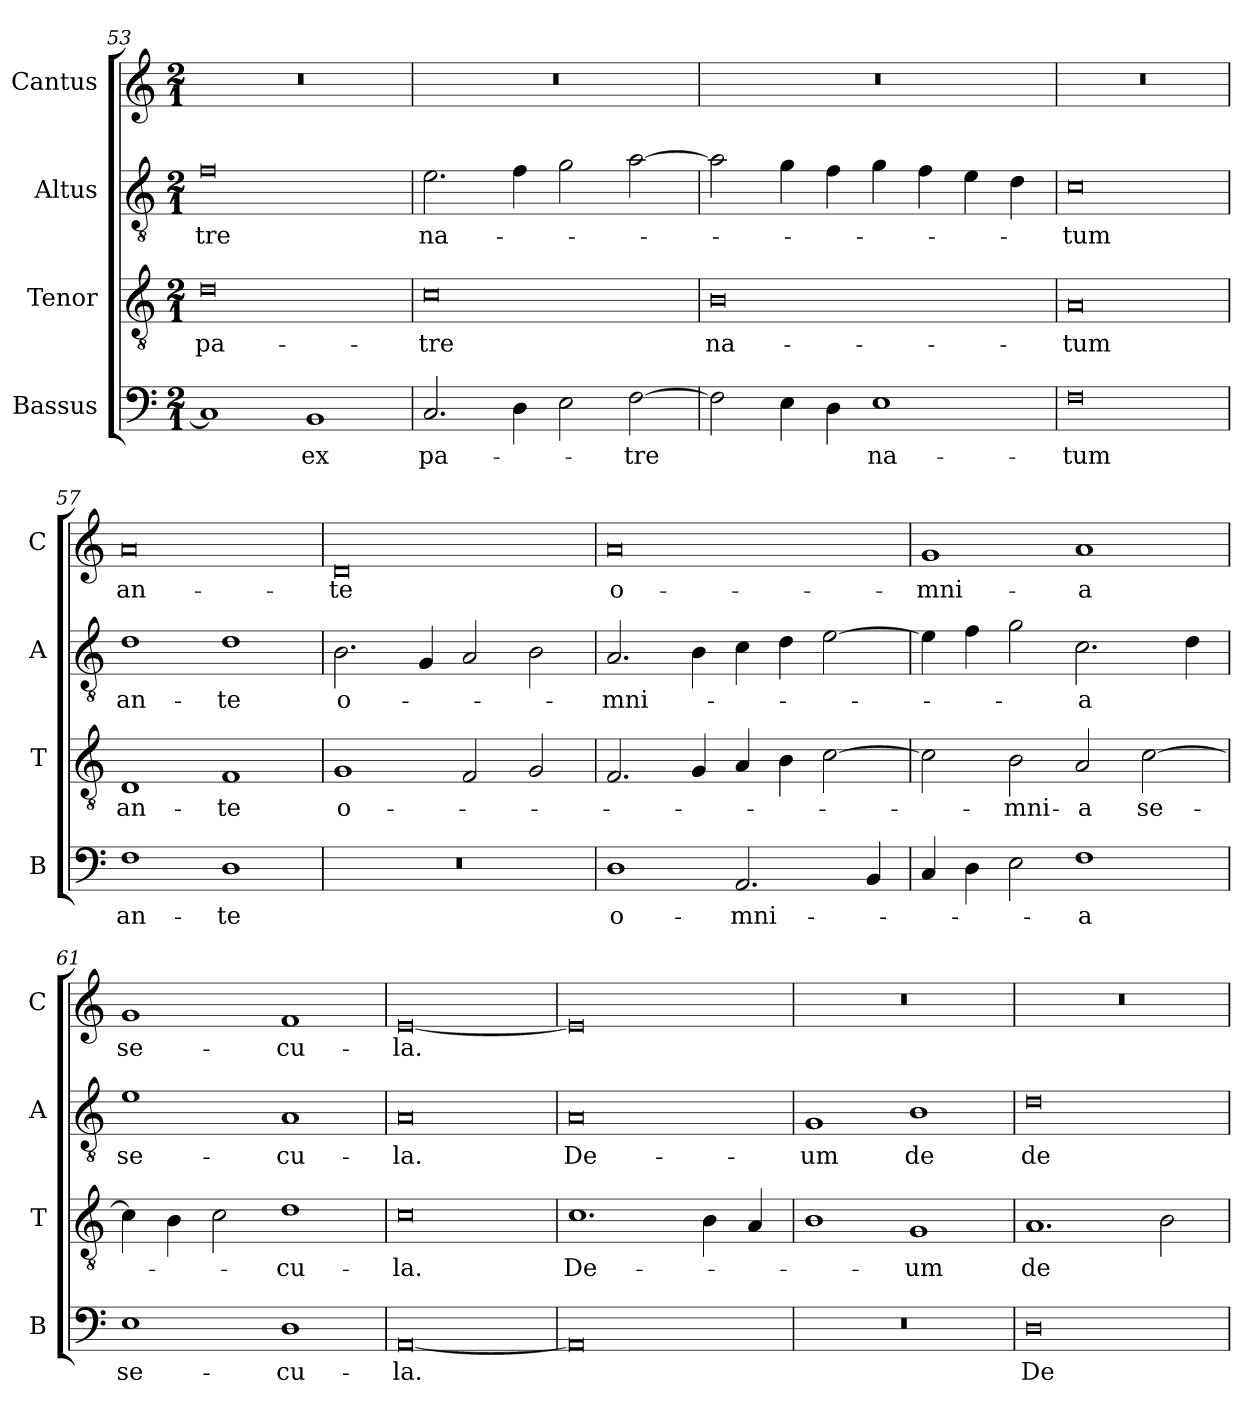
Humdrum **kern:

**kern	**text	**kern	**text	**kern	**text	**kern	**text
*part4	*part4	*part3	*part3	*part2	*part2	*part1	*part1
*staff4	*staff4	*staff3	*staff3	*staff2	*staff2	*staff1	*staff1
*I"Bassus	*	*I"Tenor	*	*I"Altus	*	*I"Cantus	*
*I'B	*	*I'T	*	*I'A	*	*I'C	*
*clefF4	*	*clefGv2	*	*clefGv2	*	*clefG2	*
*k[]	*	*k[]	*	*k[]	*	*k[]	*
*M2/1	*	*M2/1	*	*M2/1	*	*M2/1	*
=53	=53	=53	=53	=53	=53	=53	=53
1C]	.	0d	pa-	0f	-tre	0r	.
1BB	ex	.	.	.	.	.	.
=54	=54	=54	=54	=54	=54	=54	=54
!	!	!	!	!	!LO:LY:i	!	!
2.C	pa-	0c	-tre	2.e	na-	0r	.
4D	.	.	.	4f	.	.	.
2E	.	.	.	2g	.	.	.
[2F	-tre	.	.	[2a	.	.	.
=55	=55	=55	=55	=55	=55	=55	=55
2F]	.	0B	na-	2a]	.	0r	.
4E	.	.	.	4g	.	.	.
4D	.	.	.	4f	.	.	.
!	!LO:LY:i	!	!	!	!	!	!
1E	na-	.	.	4g	.	.	.
.	.	.	.	4f	.	.	.
.	.	.	.	4e	.	.	.
.	.	.	.	4d	.	.	.
=56	=56	=56	=56	=56	=56	=56	=56
!	!LO:LY:i	!	!	!	!LO:LY:i	!	!
0F	-tum	0A	-tum	0c	-tum	0r	.
=57	=57	=57	=57	=57	=57	=57	=57
!	!LO:LY:i	!	!LO:LY:i	!	!LO:LY:i	!	!
1F	an-	1D	an-	1d	an-	0a	an-
!	!LO:LY:i	!	!LO:LY:i	!	!LO:LY:i	!	!
1D	-te	1F	-te	1d	-te	.	.
=58	=58	=58	=58	=58	=58	=58	=58
!	!	!	!LO:LY:i	!	!LO:LY:i	!	!
0r	.	1G	o-	2.B	o-	0d	-te
.	.	.	.	4G	.	.	.
.	.	2F	.	2A	.	.	.
.	.	2G	.	2B	.	.	.
=59	=59	=59	=59	=59	=59	=59	=59
!	!LO:LY:i	!	!	!	!LO:LY:i	!	!
1D	o-	2.F	.	2.A	-mni-	0a	o-
.	.	4G	.	4B	.	.	.
!	!LO:LY:i	!	!	!	!	!	!
2.AA	-mni-	4A	.	4c	.	.	.
.	.	4B	.	4d	.	.	.
.	.	[2c	.	[2e	.	.	.
4BB	.	.	.	.	.	.	.
=60	=60	=60	=60	=60	=60	=60	=60
4C	.	2c]	.	4e]	.	1g	-mni-
4D	.	.	.	4f	.	.	.
!	!	!	!LO:LY:i	!	!	!	!
2E	.	2B	-mni-	2g	.	.	.
!	!LO:LY:i	!	!LO:LY:i	!	!LO:LY:i	!	!
1F	-a	2A	-a	2.c	-a	1a	-a
!	!	!	!LO:LY:i	!	!	!	!
.	.	[2c	se-	.	.	.	.
.	.	.	.	4d	.	.	.
=61	=61	=61	=61	=61	=61	=61	=61
!	!LO:LY:i	!	!	!	!LO:LY:i	!	!
1E	se-	4c]	.	1e	se-	1g	se-
.	.	4B	.	.	.	.	.
.	.	2c	.	.	.	.	.
!	!LO:LY:i	!	!LO:LY:i	!	!LO:LY:i	!	!
1D	-cu-	1d	-cu-	1A	-cu-	1f	-cu-
=62	=62	=62	=62	=62	=62	=62	=62
!	!LO:LY:i	!	!LO:LY:i	!	!LO:LY:i	!	!
[0AA	-la.	0c	-la.	0A	-la.	[0e	-la.
=63	=63	=63	=63	=63	=63	=63	=63
0AA]	.	1.c	De-	0A	De-	0e]	.
.	.	4B	.	.	.	.	.
.	.	4A	.	.	.	.	.
=64	=64	=64	=64	=64	=64	=64	=64
0r	.	1B	.	1G	-um	0r	.
.	.	1G	-um	1B	de	.	.
=65	=65	=65	=65	=65	=65	=65	=65
0D	De-	1.A	de	0d	de-	0r	.
.	.	2B	.	.	.	.	.
=	=	=	=	=	=	=	=
*-	*-	*-	*-	*-	*-	*-	*-
